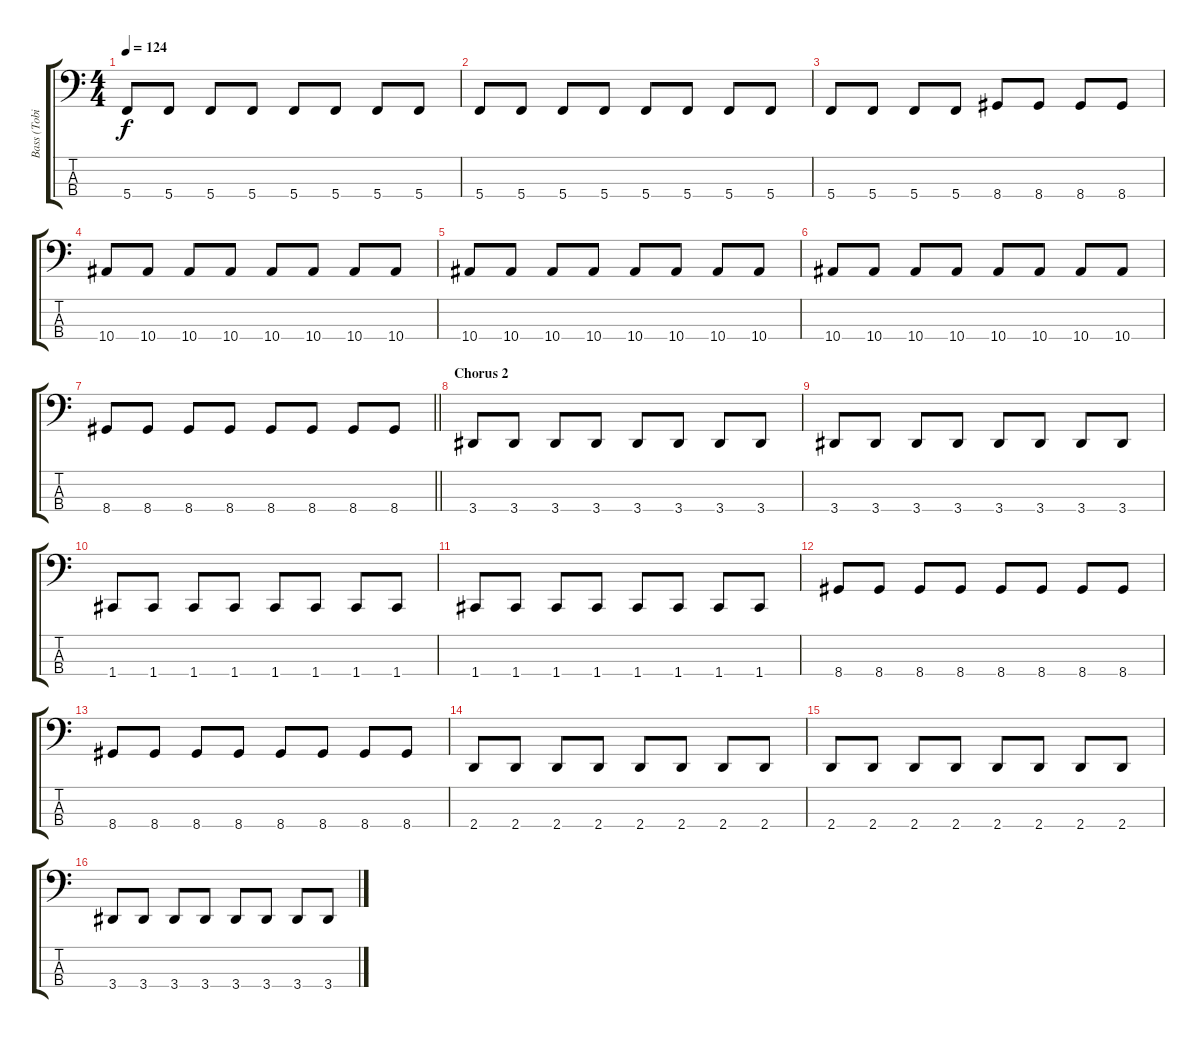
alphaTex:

\track ("Bass (Tobi)" "Bass (Tobi") {instrument electricbassfinger}
\staff {score tabs}
\tuning (F2 C2 G1 C1) {hide}
\ts (4 4)
\tempo 124
\clef f4
\ks c
5.4.8{dy f} 5.4.8 5.4.8 5.4.8 5.4.8 5.4.8 5.4.8 5.4.8 |
5.4.8 5.4.8 5.4.8 5.4.8 5.4.8 5.4.8 5.4.8 5.4.8 |
5.4.8 5.4.8 5.4.8 5.4.8 8.4.8 8.4.8 8.4.8 8.4.8 |
10.4.8 10.4.8 10.4.8 10.4.8 10.4.8 10.4.8 10.4.8 10.4.8 |
10.4.8 10.4.8 10.4.8 10.4.8 10.4.8 10.4.8 10.4.8 10.4.8 |
10.4.8 10.4.8 10.4.8 10.4.8 10.4.8 10.4.8 10.4.8 10.4.8 |
\barLineRight lightlight
8.4.8 8.4.8 8.4.8 8.4.8 8.4.8 8.4.8 8.4.8 8.4.8 |
\section ("" "Chorus 2")
3.4.8 3.4.8 3.4.8 3.4.8 3.4.8 3.4.8 3.4.8 3.4.8 |
3.4.8 3.4.8 3.4.8 3.4.8 3.4.8 3.4.8 3.4.8 3.4.8 |
1.4.8 1.4.8 1.4.8 1.4.8 1.4.8 1.4.8 1.4.8 1.4.8 |
1.4.8 1.4.8 1.4.8 1.4.8 1.4.8 1.4.8 1.4.8 1.4.8 |
8.4.8 8.4.8 8.4.8 8.4.8 8.4.8 8.4.8 8.4.8 8.4.8 |
8.4.8 8.4.8 8.4.8 8.4.8 8.4.8 8.4.8 8.4.8 8.4.8 |
2.4.8 2.4.8 2.4.8 2.4.8 2.4.8 2.4.8 2.4.8 2.4.8 |
2.4.8 2.4.8 2.4.8 2.4.8 2.4.8 2.4.8 2.4.8 2.4.8 |
3.4.8 3.4.8 3.4.8 3.4.8 3.4.8 3.4.8 3.4.8 3.4.8
